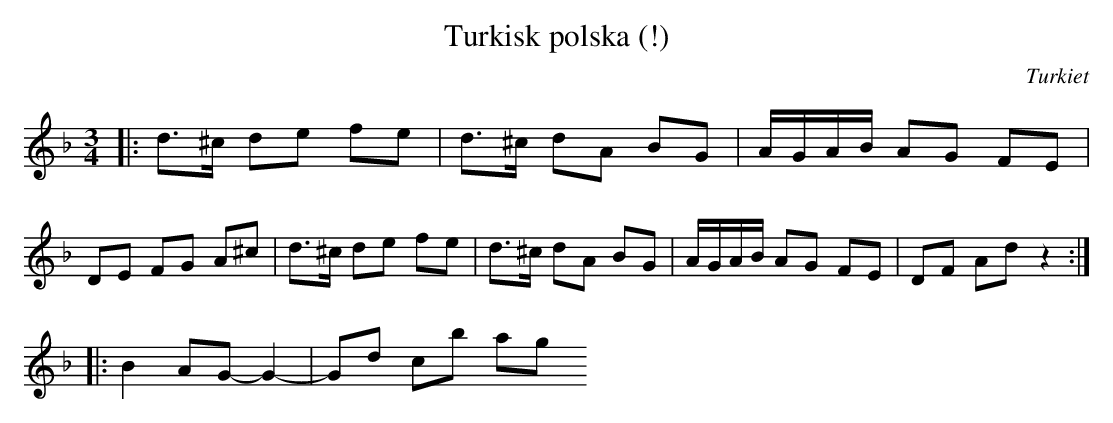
X:1
T:Turkisk polska (!)
O:Turkiet
M:3/4
L:1/8
K:Dm
|: d>^c de fe | d>^c dA BG | A/G/A/B/ AG FE | DE FG A^c | d>^c de fe | d>^c dA BG | A/G/A/B/ AG FE | DF Ad z2   :|
|:B2 AG- G2- | Gd cb ag
